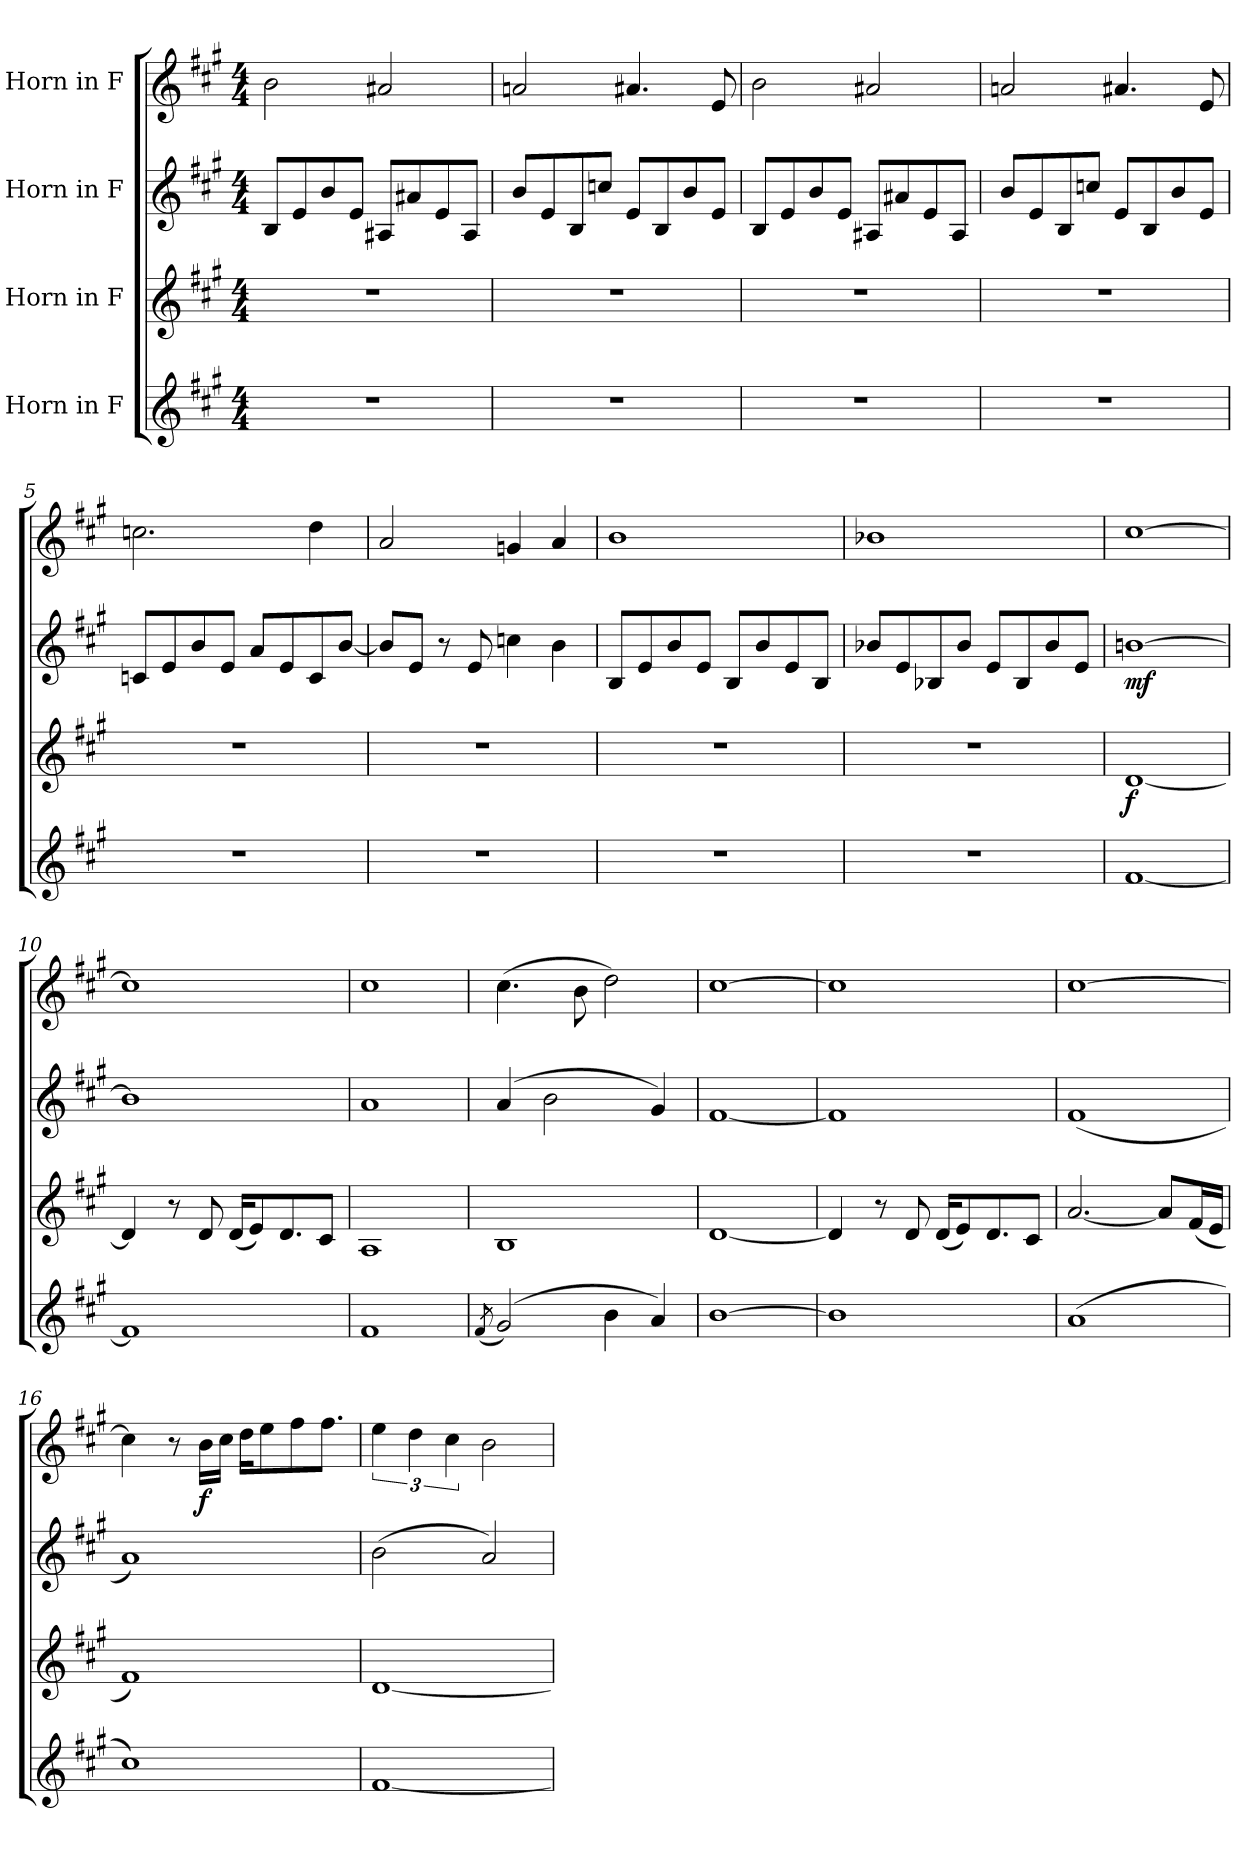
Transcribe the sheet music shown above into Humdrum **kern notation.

**kern	**kern	**dynam	**kern	**dynam	**kern	**dynam
*part4	*part3	*part3	*part2	*part2	*part1	*part1
*staff4	*staff3	*staff3	*staff2	*staff2	*staff1	*staff1
*I"Horn in F	*I"Horn in F	*	*I"Horn in F	*	*I"Horn in F	*
*clefG2	*clefG2	*	*clefG2	*	*clefG2	*
*ITrd4c7	*ITrd4c7	*	*ITrd4c7	*	*ITrd4c7	*
*k[f#c#]	*k[f#c#]	*	*k[f#c#]	*	*k[f#c#]	*
*M4/4	*M4/4	*	*M4/4	*	*M4/4	*
*MM94	*MM94	*	*MM94	*	*MM94	*
=1	=1	=1	=1	=1	=1	=1
1r	1r	.	8E/L	.	2e\	.
.	.	.	8A/	.	.	.
.	.	.	8e/	.	.	.
.	.	.	8A/J	.	.	.
.	.	.	8D#X/L	.	2d#X/	.
.	.	.	8d#X/	.	.	.
.	.	.	8A/	.	.	.
.	.	.	8D#/J	.	.	.
=2	=2	=2	=2	=2	=2	=2
1r	1r	.	8e/L	.	2dn/	.
.	.	.	8A/	.	.	.
.	.	.	8E/	.	.	.
.	.	.	8fn/J	.	.	.
.	.	.	8A/L	.	4.d#X/	.
.	.	.	8E/	.	.	.
.	.	.	8e/	.	.	.
.	.	.	8A/J	.	8A/	.
=3	=3	=3	=3	=3	=3	=3
1r	1r	.	8E/L	.	2e\	.
.	.	.	8A/	.	.	.
.	.	.	8e/	.	.	.
.	.	.	8A/J	.	.	.
.	.	.	8D#X/L	.	2d#X/	.
.	.	.	8d#X/	.	.	.
.	.	.	8A/	.	.	.
.	.	.	8D#/J	.	.	.
=4	=4	=4	=4	=4	=4	=4
1r	1r	.	8e/L	.	2dn/	.
.	.	.	8A/	.	.	.
.	.	.	8E/	.	.	.
.	.	.	8fn/J	.	.	.
.	.	.	8A/L	.	4.d#X/	.
.	.	.	8E/	.	.	.
.	.	.	8e/	.	.	.
.	.	.	8A/J	.	8A/	.
!!LO:LB:g=z
=5	=5	=5	=5	=5	=5	=5
1r	1r	.	8Fn/L	.	2.fn\	.
.	.	.	8A/	.	.	.
.	.	.	8e/	.	.	.
.	.	.	8A/J	.	.	.
.	.	.	8d/L	.	.	.
.	.	.	8A/	.	.	.
.	.	.	8F/	.	4g\	.
.	.	.	[8e/J	.	.	.
=6	=6	=6	=6	=6	=6	=6
1r	1r	.	8e/L]	.	2d/	.
.	.	.	8A/J	.	.	.
.	.	.	8r	.	.	.
.	.	.	8A/	.	.	.
.	.	.	4fn\	.	4cn/	.
.	.	.	4e\	.	4d/	.
=7	=7	=7	=7	=7	=7	=7
1r	1r	.	8E/L	.	1e	.
.	.	.	8A/	.	.	.
.	.	.	8e/	.	.	.
.	.	.	8A/J	.	.	.
.	.	.	8E/L	.	.	.
.	.	.	8e/	.	.	.
.	.	.	8A/	.	.	.
.	.	.	8E/J	.	.	.
=8	=8	=8	=8	=8	=8	=8
1r	1r	.	8e-X/L	.	1e-X	.
.	.	.	8A/	.	.	.
.	.	.	8E-X/	.	.	.
.	.	.	8e-/J	.	.	.
.	.	.	8A/L	.	.	.
.	.	.	8E-/	.	.	.
.	.	.	8e-/	.	.	.
.	.	.	8A/J	.	.	.
=9	=9	=9	=9	=9	=9	=9
!	!	!LO:DY:b	!	!LO:DY:b	!	!
[1B	[1G	f	[1en	mf	[1f#	.
!!LO:LB:g=z
=10	=10	=10	=10	=10	=10	=10
1B]	4G/]	.	1e]	.	1f#]	.
.	8r	.	.	.	.	.
.	8G/	.	.	.	.	.
.	(<16G/KL	.	.	.	.	.
.	8A/)	.	.	.	.	.
.	8.G/	.	.	.	.	.
.	8F#/J	.	.	.	.	.
=11	=11	=11	=11	=11	=11	=11
1B	1D	.	1d	.	1f#	.
=12	=12	=12	=12	=12	=12	=12
(<8qB/	.	.	.	.	.	.
(>2c#/)	1E	.	(>4d/	.	(>4.f#\	.
.	.	.	2e\	.	.	.
.	.	.	.	.	8e\	.
4e\	.	.	.	.	2g\)	.
4d/)	.	.	4c#/)	.	.	.
=13	=13	=13	=13	=13	=13	=13
[1e	[1G	.	[1B	.	[1f#	.
=14	=14	=14	=14	=14	=14	=14
1e]	4G/]	.	1B]	.	1f#]	.
.	8r	.	.	.	.	.
.	8G/	.	.	.	.	.
.	(<16G/KL	.	.	.	.	.
.	8A/)	.	.	.	.	.
.	8.G/	.	.	.	.	.
.	8F#/J	.	.	.	.	.
=15	=15	=15	=15	=15	=15	=15
(<1d	[2.d/	.	(<1B	.	[1f#	.
.	8d/L]	.	.	.	.	.
.	(<16B/L	.	.	.	.	.
.	16A/JJ	.	.	.	.	.
=16	=16	=16	=16	=16	=16	=16
1f#)	1B)	.	1d)	.	4f#\]	.
.	.	.	.	.	8r	.
!	!	!	!	!	!	!LO:DY:b
.	.	.	.	.	16e\LL	f
.	.	.	.	.	16f#\JJ	.
.	.	.	.	.	16g\KL	.
.	.	.	.	.	8a\	.
.	.	.	.	.	8b\	.
.	.	.	.	.	8.b\J	.
!!LO:PB:g=z
=17	=17	=17	=17	=17	=17	=17
[1B	[1G	.	(>2e\	.	6a\	.
.	.	.	.	.	6g\	.
.	.	.	.	.	6f#\	.
.	.	.	2d/)	.	2e\	.
=	=	=	=	=	=	=
*-	*-	*-	*-	*-	*-	*-
